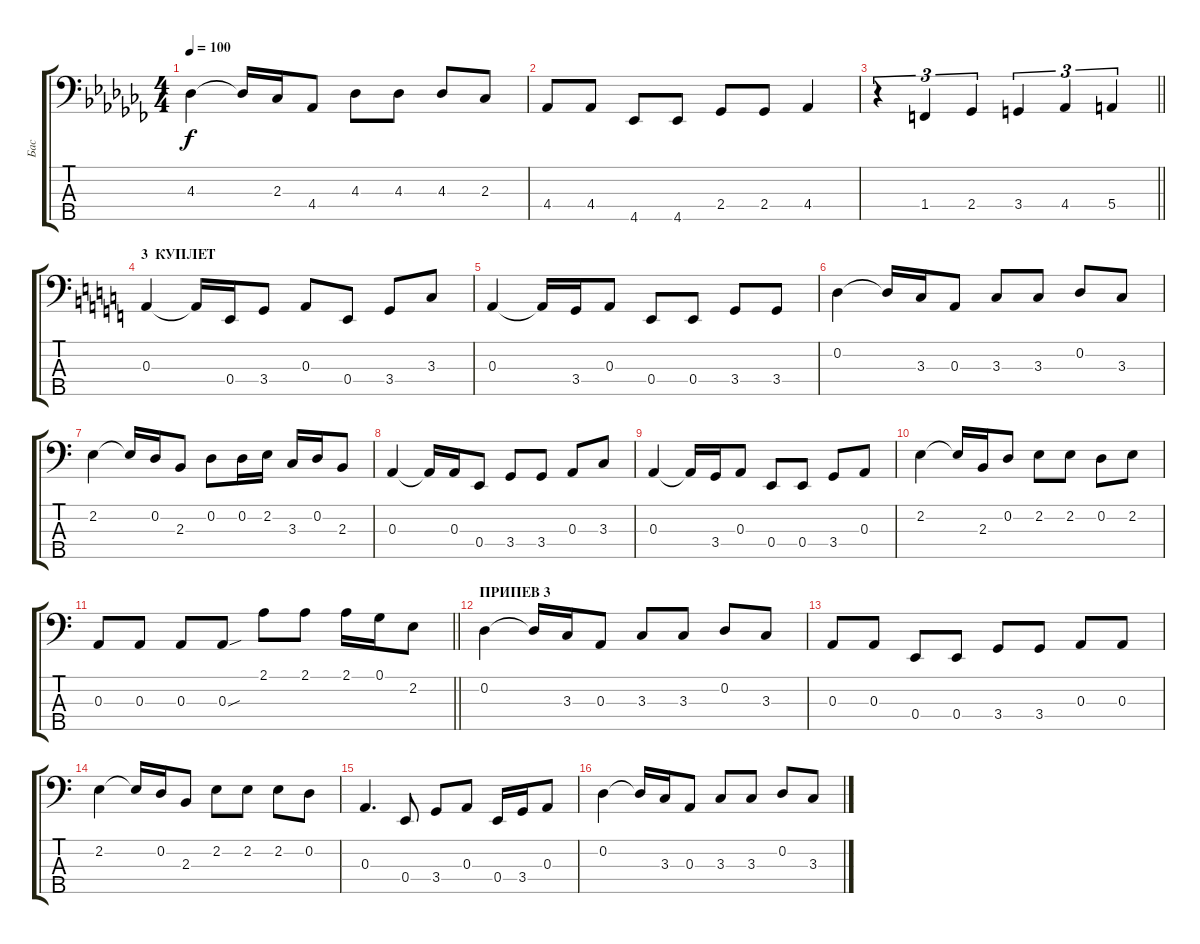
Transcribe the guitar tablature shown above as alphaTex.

\track ("Бас" "Бас") {instrument acousticguitarsteel}
\staff {score tabs}
\tuning (G2 D2 A1 E1 B0) {hide}
\ts (4 4)
\tempo 100
\clef f4
\ks abminor
4.3.4{dy f} 4.3{t}.16 2.3.16 4.4.8 4.3.8 4.3.8 4.3.8 2.3.8 |
4.4.8 4.4.8 4.5.8 4.5.8 2.4.8 2.4.8 4.4.4 |
\barLineRight lightlight
r.4{tu (3 2)} 1.4.4{tu (3 2)} 2.4.4{tu (3 2)} 3.4.4{tu (3 2)} 4.4.4{tu (3 2)} 5.4.4{tu (3 2)} |
\section ("" "3  КУПЛЕТ")
\ks aminor
0.3.4 0.3{t}.16 0.4.16 3.4.8 0.3.8 0.4.8 3.4.8 3.3.8 |
0.3.4 0.3{t}.16 3.4.16 0.3.8 0.4.8 0.4.8 3.4.8 3.4.8 |
0.2.4 0.2{t}.16 3.3.16 0.3.8 3.3.8 3.3.8 0.2.8 3.3.8 |
2.2.4 2.2{t}.16 0.2.16 2.3.8 0.2.8 0.2.16 2.2.16 3.3.16 0.2.16 2.3.8 |
0.3.4 0.3{t}.16 0.3.16 0.4.8 3.4.8 3.4.8 0.3.8 3.3.8 |
0.3.4 0.3{t}.16 3.4.16 0.3.8 0.4.8 0.4.8 3.4.8 0.3.8 |
2.2.4 2.2{t}.16 2.3.16 0.2.8 2.2.8 2.2.8 0.2.8 2.2.8 |
\barLineRight lightlight
0.3.8 0.3.8 0.3.8 0.3{sou}.8 2.1.8 2.1.8 2.1.16 0.1.16 2.2.8 |
\section ("" "ПРИПЕВ 3")
0.2.4 0.2{t}.16 3.3.16 0.3.8 3.3.8 3.3.8 0.2.8 3.3.8 |
0.3.8 0.3.8 0.4.8 0.4.8 3.4.8 3.4.8 0.3.8 0.3.8 |
2.2.4 2.2{t}.16 0.2.16 2.3.8 2.2.8 2.2.8 2.2.8 0.2.8 |
0.3.4{d} 0.4.8 3.4.8 0.3.8 0.4.16 3.4.16 0.3.8 |
0.2.4 0.2{t}.16 3.3.16 0.3.8 3.3.8 3.3.8 0.2.8 3.3.8
